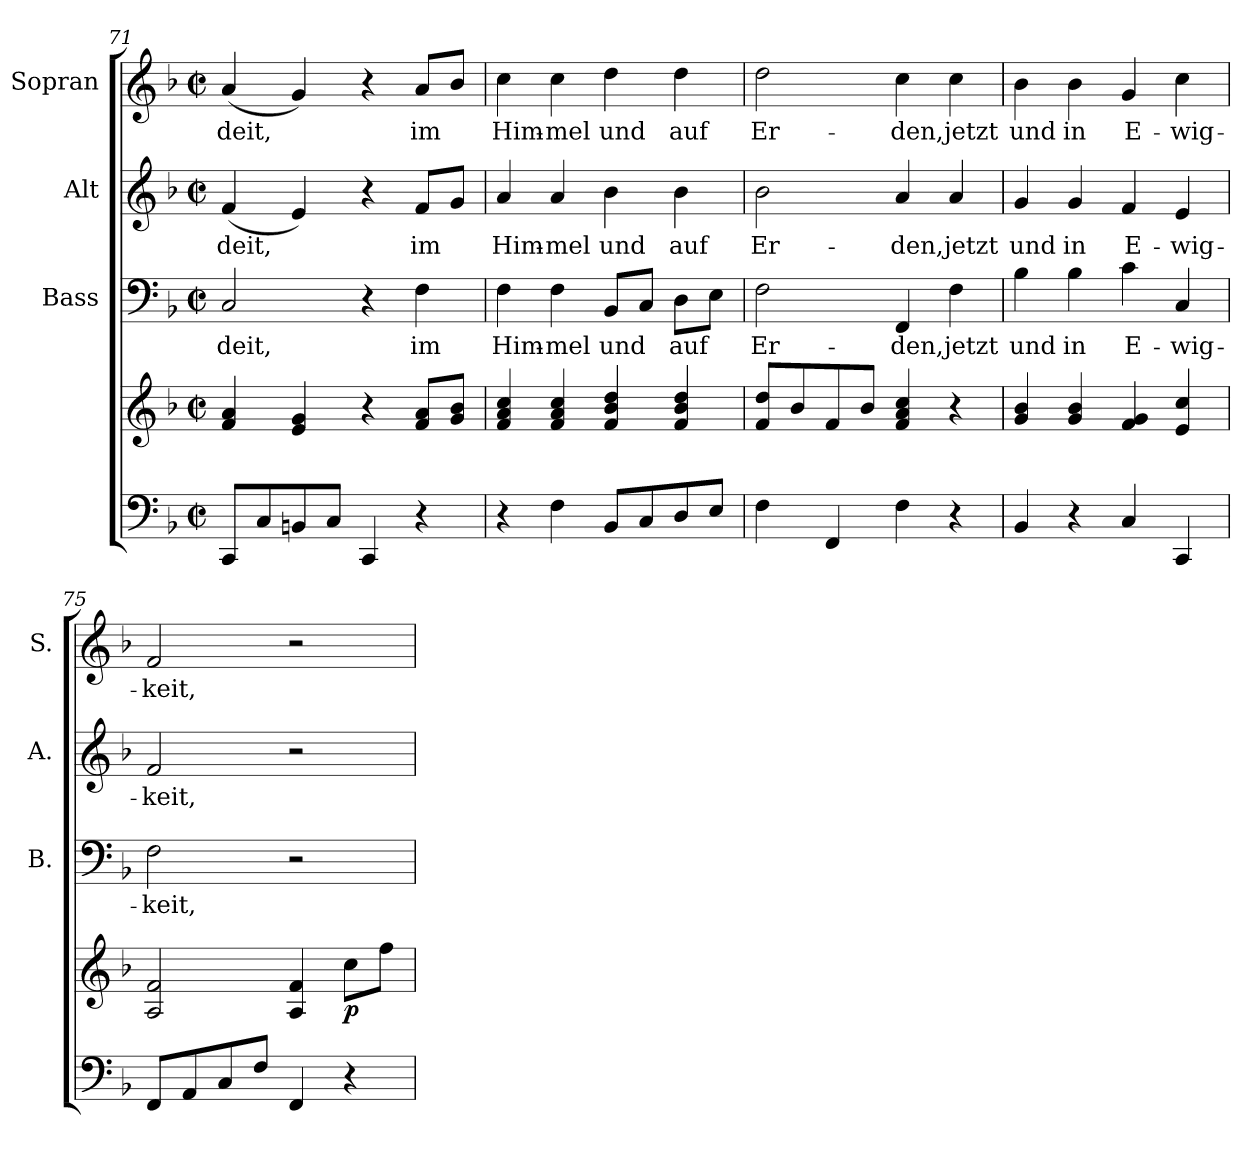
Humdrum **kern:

**kern	**kern	**dynam	**kern	**text	**kern	**text	**kern	**text
*part4	*part4	*part4	*part3	*part3	*part2	*part2	*part1	*part1
*staff5	*staff4	*staff4/5	*staff3	*staff3	*staff2	*staff2	*staff1	*staff1
*	*	*	*I"Bass	*	*I"Alt	*	*I"Sopran	*
*	*	*	*I'B.	*	*I'A.	*	*I'S.	*
!!LO:LB:g=z
*clefF4	*clefG2	*	*clefF4	*	*clefG2	*	*clefG2	*
*k[b-]	*k[b-]	*	*k[b-]	*	*k[b-]	*	*k[b-]	*
*F:	*F:	*	*F:	*	*F:	*	*F:	*
*M2/2	*M2/2	*	*M2/2	*	*M2/2	*	*M2/2	*
*met(c|)	*met(c|)	*	*met(c|)	*	*met(c|)	*	*met(c|)	*
=71	=71	=71	=71	=71	=71	=71	=71	=71
!	!	!	!	!LO:LY:b	!	!LO:LY:b	!	!LO:LY:b
8CC/L	4f/ 4a/	.	2C/	-deit,	(<4f/	-deit,	(<4a/	-deit,
8C/	.	.	.	.	.	.	.	.
8BBn/	4e/ 4g/	.	.	.	4e/)	.	4g/)	.
8C/J	.	.	.	.	.	.	.	.
4CC/	4r	.	4r	.	4r	.	4r	.
!	!	!	!	!LO:LY:b	!	!LO:LY:b	!	!LO:LY:b
4r	8f/ 8a/L	.	4F\	im	8f/L	im	8a/L	im
.	8g/ 8b-/J	.	.	.	8g/J	.	8b-/J	.
=72	=72	=72	=72	=72	=72	=72	=72	=72
!	!	!	!	!LO:LY:b	!	!LO:LY:b	!	!LO:LY:b
4r	4f/ 4a/ 4cc/	.	4F\	Him-	4a/	Him-	4cc\	Him-
!	!	!	!	!LO:LY:b	!	!LO:LY:b	!	!LO:LY:b
4F\	4f/ 4a/ 4cc/	.	4F\	-mel	4a/	-mel	4cc\	-mel
!	!	!	!	!LO:LY:b	!	!LO:LY:b	!	!LO:LY:b
8BB-/L	4f/ 4b-/ 4dd/	.	8BB-/L	und	4b-\	und	4dd\	und
8C/	.	.	8C/J	.	.	.	.	.
!	!	!	!	!LO:LY:b	!	!LO:LY:b	!	!LO:LY:b
8D/	4f/ 4b-/ 4dd/	.	8D\L	auf	4b-\	auf	4dd\	auf
8E/J	.	.	8E\J	.	.	.	.	.
=73	=73	=73	=73	=73	=73	=73	=73	=73
!	!	!	!	!LO:LY:b	!	!LO:LY:b	!	!LO:LY:b
4F\	8f/ 8dd/L	.	2F\	Er-	2b-\	Er-	2dd\	Er-
.	8b-/	.	.	.	.	.	.	.
4FF/	8f/	.	.	.	.	.	.	.
.	8b-/J	.	.	.	.	.	.	.
!	!	!	!	!LO:LY:b	!	!LO:LY:b	!	!LO:LY:b
4F\	4f/ 4a/ 4cc/	.	4FF/	-den,	4a/	-den,	4cc\	-den,
!	!	!	!	!LO:LY:b	!	!LO:LY:b	!	!LO:LY:b
4r	4r	.	4F\	jetzt	4a/	jetzt	4cc\	jetzt
=74	=74	=74	=74	=74	=74	=74	=74	=74
!	!	!	!	!LO:LY:b	!	!LO:LY:b	!	!LO:LY:b
4BB-/	4g/ 4b-/	.	4B-\	und	4g/	und	4b-\	und
!	!	!	!	!LO:LY:b	!	!LO:LY:b	!	!LO:LY:b
4r	4g/ 4b-/	.	4B-\	in	4g/	in	4b-\	in
!	!	!	!	!LO:LY:b	!	!LO:LY:b	!	!LO:LY:b
4C/	4f/ 4g/	.	4c\	E-	4f/	E-	4g/	E-
!	!	!	!	!LO:LY:b	!	!LO:LY:b	!	!LO:LY:b
4CC/	4e/ 4cc/	.	4C/	-wig-	4e/	-wig-	4cc\	-wig-
=75	=75	=75	=75	=75	=75	=75	=75	=75
!	!	!	!	!LO:LY:b	!	!LO:LY:b	!	!LO:LY:b
8FF/L	2A/ 2f/	.	2F\	-keit,	2f/	-keit,	2f/	-keit,
8AA/	.	.	.	.	.	.	.	.
8C/	.	.	.	.	.	.	.	.
8F/J	.	.	.	.	.	.	.	.
4FF/	4A/ 4f/	.	2r	.	2r	.	2r	.
!	!	!LO:DY:b	!	!	!	!	!	!
4r	8cc\L	p	.	.	.	.	.	.
.	8ff\J	.	.	.	.	.	.	.
=	=	=	=	=	=	=	=	=
*-	*-	*-	*-	*-	*-	*-	*-	*-
